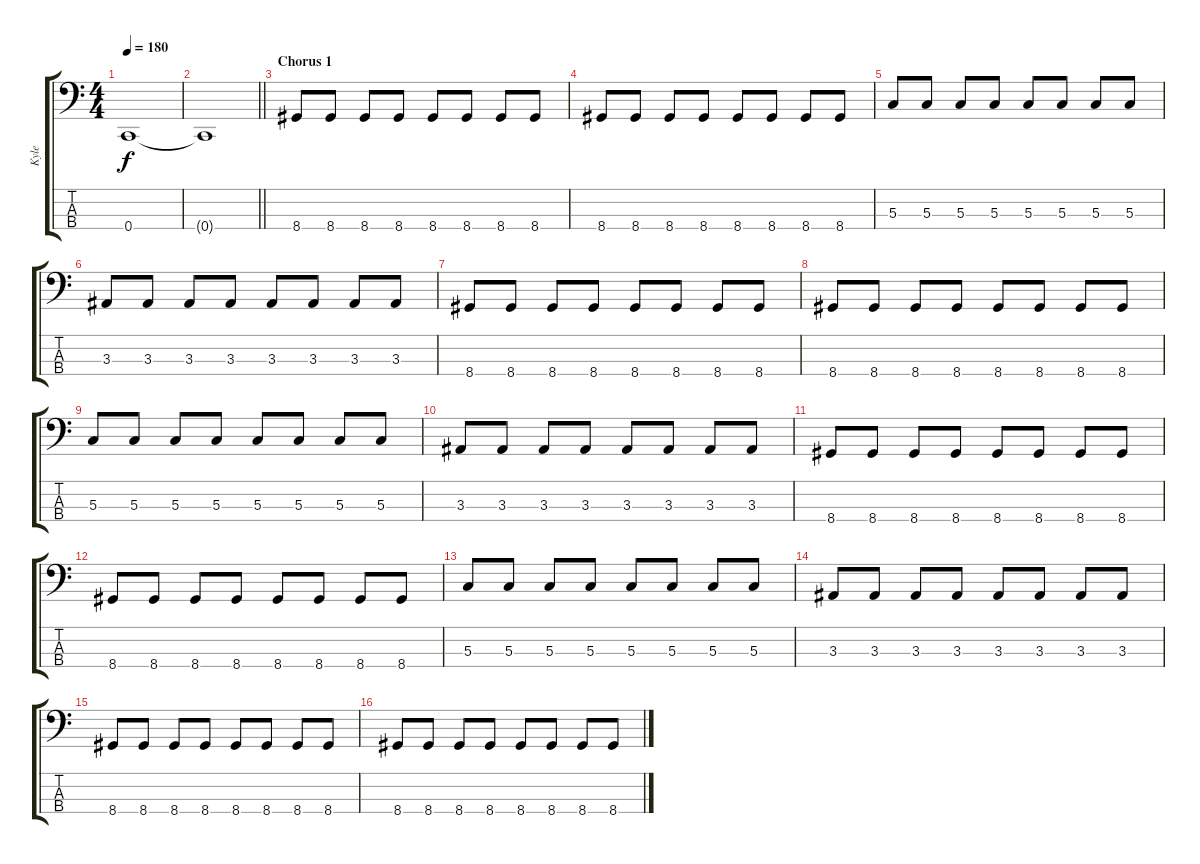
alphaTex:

\track ("Kyle" "Kyle") {instrument electricbasspick}
\staff {score tabs}
\tuning (F2 C2 G1 C1) {hide}
\ts (4 4)
\tempo 180
\clef f4
\ks c
0.4{t}.1{dy f} |
\barLineRight lightlight
0.4{t}.1 |
\section ("" "Chorus 1")
8.4.8 8.4.8 8.4.8 8.4.8 8.4.8 8.4.8 8.4.8 8.4.8 |
8.4.8 8.4.8 8.4.8 8.4.8 8.4.8 8.4.8 8.4.8 8.4.8 |
5.3.8 5.3.8 5.3.8 5.3.8 5.3.8 5.3.8 5.3.8 5.3.8 |
3.3.8 3.3.8 3.3.8 3.3.8 3.3.8 3.3.8 3.3.8 3.3.8 |
8.4.8 8.4.8 8.4.8 8.4.8 8.4.8 8.4.8 8.4.8 8.4.8 |
8.4.8 8.4.8 8.4.8 8.4.8 8.4.8 8.4.8 8.4.8 8.4.8 |
5.3.8 5.3.8 5.3.8 5.3.8 5.3.8 5.3.8 5.3.8 5.3.8 |
3.3.8 3.3.8 3.3.8 3.3.8 3.3.8 3.3.8 3.3.8 3.3.8 |
8.4.8 8.4.8 8.4.8 8.4.8 8.4.8 8.4.8 8.4.8 8.4.8 |
8.4.8 8.4.8 8.4.8 8.4.8 8.4.8 8.4.8 8.4.8 8.4.8 |
5.3.8 5.3.8 5.3.8 5.3.8 5.3.8 5.3.8 5.3.8 5.3.8 |
3.3.8 3.3.8 3.3.8 3.3.8 3.3.8 3.3.8 3.3.8 3.3.8 |
8.4.8 8.4.8 8.4.8 8.4.8 8.4.8 8.4.8 8.4.8 8.4.8 |
8.4.8 8.4.8 8.4.8 8.4.8 8.4.8 8.4.8 8.4.8 8.4.8
